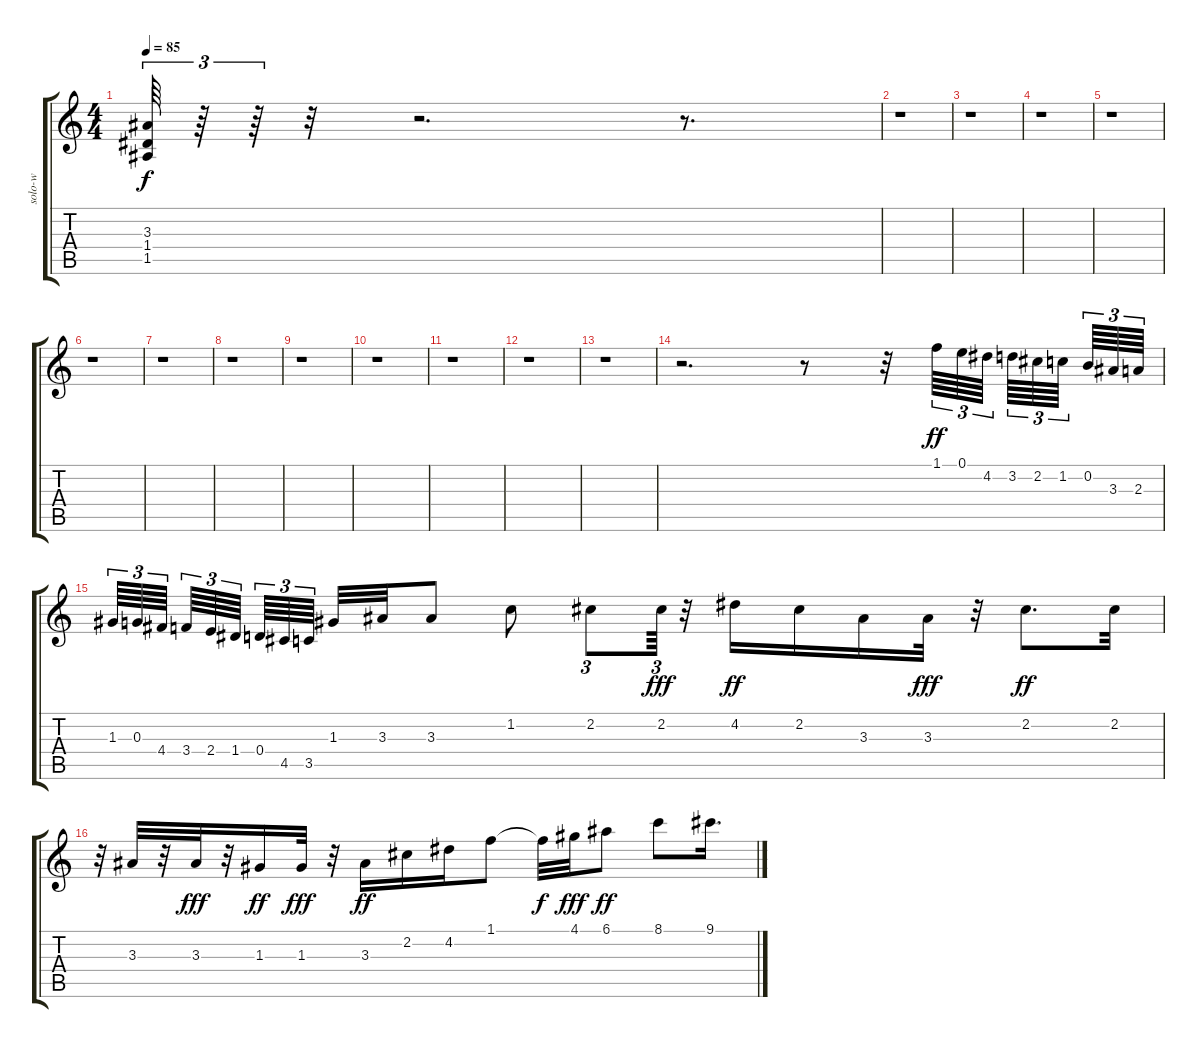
\track ("solo-w" "solo-w") {instrument overdrivenguitar}
\staff {score tabs}
\tuning (E4 B3 G3 D3 A2 E2) {hide}
\ts (4 4)
\tempo 85
\clef g2
\ks c
(3.3 1.4 1.5).64{tu (3 2) dy f} r.64{tu (3 2)} r.64{tu (3 2)} r.32 r.2{d} r.8{d} |
r.1 |
r.1 |
r.1 |
r.1 |
r.1 |
r.1 |
r.1 |
r.1 |
r.1 |
r.1 |
r.1 |
r.1 |
r.2{d} r.8 r.32 1.1.64{tu (3 2) dy ff} 0.1.64{tu (3 2)} 4.2.64{tu (3 2)} 3.2.64{tu (3 2)} 2.2.64{tu (3 2)} 1.2.64{tu (3 2)} 0.2.64{tu (3 2)} 3.3.64{tu (3 2)} 2.3.64{tu (3 2)} |
1.3.64{tu (3 2)} 0.3.64{tu (3 2)} 4.4.64{tu (3 2)} 3.4.64{tu (3 2)} 2.4.64{tu (3 2)} 1.4.64{tu (3 2)} 0.4.64{tu (3 2)} 4.5.64{tu (3 2)} 3.5.64{tu (3 2)} 1.3.32 3.3.32 3.3.8 1.2.8 2.2.8{tu (3 2)} 2.2.64{tu (3 2) dy fff} r.32 4.2.16{dy ff} 2.2.16 3.3.16 3.3.32{dy fff} r.32 2.2.8{d dy ff} 2.2.32 |
r.32 3.3.32 r.32 3.3.32{dy fff} r.32 1.3.16{dy ff} 1.3.32{dy fff} r.32 3.3.16{dy ff} 2.2.16 4.2.16 1.1.8 1.1{t}.32{dy f} 4.1.32{dy fff} 6.1.8{dy ff} 8.1.8 9.1.16{d}
